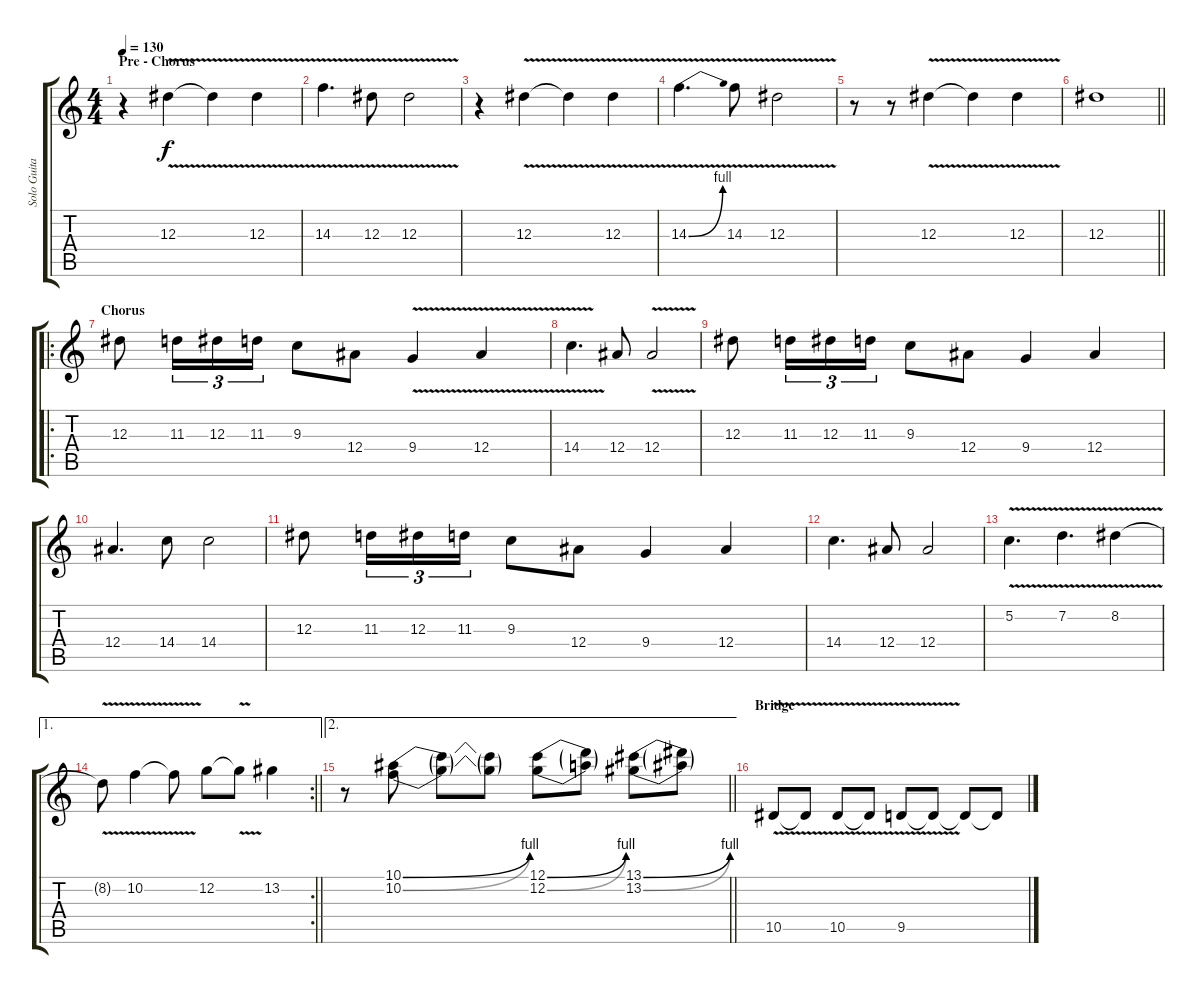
\track ("Solo Guitar" "Solo Guita") {instrument distortionguitar}
\staff {score tabs}
\tuning (C4 G3 Eb3 Bb2 F2 C2) {hide}
\ts (4 4)
\section ("" "Pre - Chorus")
\tempo 130
\clef g2
\ks c
r.4{dy f} 12.3{v}.4 12.3{t}.4 12.3{v}.4 |
14.3{v}.4{d} 12.3{v}.8 12.3{v}.2 |
r.4 12.3{v}.4 12.3{t}.4 12.3{v}.4 |
14.3{be (bend 0 0 60 4) v}.4{d} 14.3{v}.8 12.3{v}.2 |
r.8 r.8 12.3{v}.4 12.3{t}.4 12.3{v}.4 |
\barLineRight lightlight
12.3.1 |
\ro
\section ("" "Chorus")
12.3.8 11.3.16{tu (3 2)} 12.3.16{tu (3 2)} 11.3.16{tu (3 2)} 9.3.8 12.4.8 9.4{v}.4 12.4{v}.4 |
14.4{v}.4{d} 12.4.8 12.4{v}.2 |
12.3.8 11.3.16{tu (3 2)} 12.3.16{tu (3 2)} 11.3.16{tu (3 2)} 9.3.8 12.4.8 9.4.4 12.4.4 |
12.4.4{d} 14.4.8 14.4.2 |
12.3.8 11.3.16{tu (3 2)} 12.3.16{tu (3 2)} 11.3.16{tu (3 2)} 9.3.8 12.4.8 9.4.4 12.4.4 |
14.4.4{d} 12.4.8 12.4.2 |
5.2{v}.4{d} 7.2{v}.4{d} 8.2{v}.4 |
\ae 1
\rc 2
\barLineRight lightlight
8.2{t}.8 10.2{v}.4 10.2{v t}.8 12.2.8 12.2{v t}.8 13.2.4 |
\ae 2
\barLineRight lightlight
r.8 (10.1{be (bend 0 0 60 4)} 10.2{be (bend 0 0 60 4)}).8 (10.1{t} 10.2{t}).8 (10.1{t} 10.2{t}).8 (12.1{be (bend 0 0 60 4)} 12.2{be (bend 0 0 60 4)}).8 (12.1{t} 12.2{t}).8 (13.1{be (bend 0 0 60 4)} 13.2{be (bend 0 0 60 4)}).8 (13.1{t} 13.2{t}).8 |
\section ("" "Bridge")
10.5{v}.8 10.5{t}.8 10.5{v}.8 10.5{t}.8 9.5{v}.8 9.5{t}.8 9.5{t}.8 9.5{t}.8
